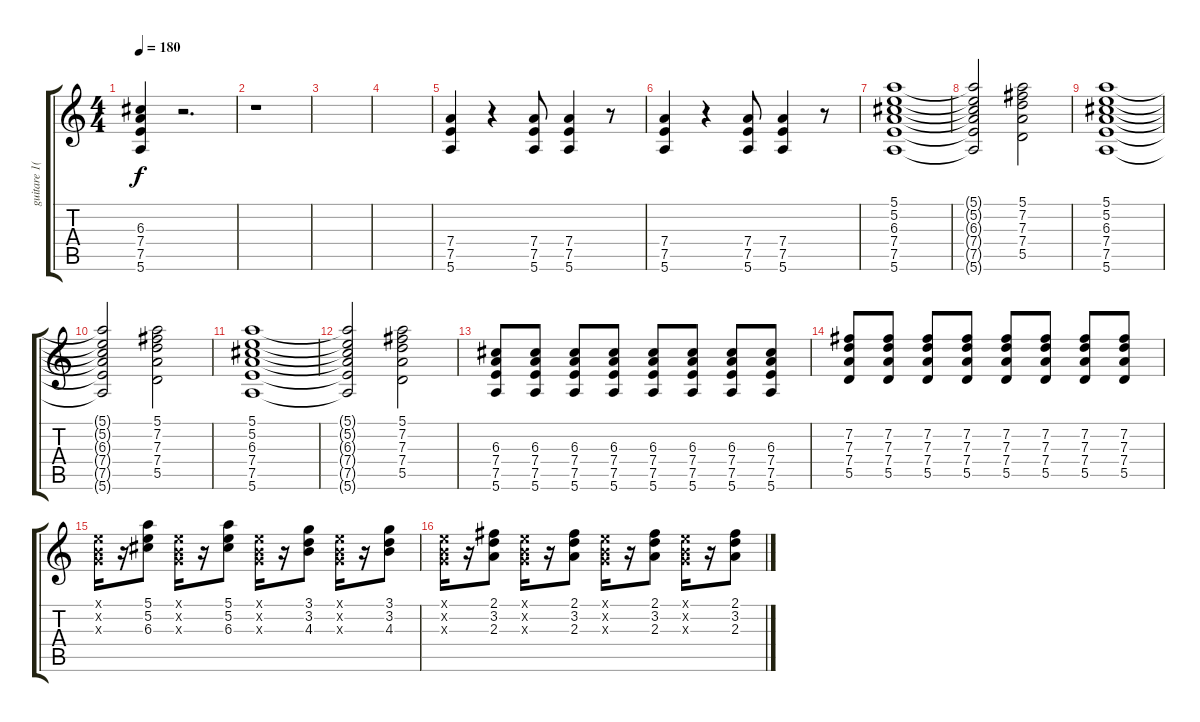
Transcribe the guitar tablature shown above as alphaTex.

\track ("guitare 1(lint)" "guitare 1(") {instrument distortionguitar}
\staff {score tabs}
\tuning (E4 B3 G3 D3 A2 E2) {hide}
\ts (4 4)
\tempo 180
\clef g2
\ks c
(6.3 7.4 7.5 5.6).4{dy f} r.2{d} |
r.1 |
|
|
(7.4 7.5 5.6).4 r.4 (7.4 7.5 5.6).8 (7.4 7.5 5.6).4 r.8 |
(7.4 7.5 5.6).4 r.4 (7.4 7.5 5.6).8 (7.4 7.5 5.6).4 r.8 |
(5.1 5.2 6.3 7.4 7.5 5.6).1 |
(5.1{t} 5.2{t} 6.3{t} 7.4{t} 7.5{t} 5.6{t}).2 (5.1 7.2 7.3 7.4 5.5).2 |
(5.1 5.2 6.3 7.4 7.5 5.6).1 |
(5.1{t} 5.2{t} 6.3{t} 7.4{t} 7.5{t} 5.6{t}).2 (5.1 7.2 7.3 7.4 5.5).2 |
(5.1 5.2 6.3 7.4 7.5 5.6).1 |
(5.1{t} 5.2{t} 6.3{t} 7.4{t} 7.5{t} 5.6{t}).2 (5.1 7.2 7.3 7.4 5.5).2 |
(6.3 7.4 7.5 5.6).8 (6.3 7.4 7.5 5.6).8 (6.3 7.4 7.5 5.6).8 (6.3 7.4 7.5 5.6).8 (6.3 7.4 7.5 5.6).8 (6.3 7.4 7.5 5.6).8 (6.3 7.4 7.5 5.6).8 (6.3 7.4 7.5 5.6).8 |
(7.2 7.3 7.4 5.5).8 (7.2 7.3 7.4 5.5).8 (7.2 7.3 7.4 5.5).8 (7.2 7.3 7.4 5.5).8 (7.2 7.3 7.4 5.5).8 (7.2 7.3 7.4 5.5).8 (7.2 7.3 7.4 5.5).8 (7.2 7.3 7.4 5.5).8 |
(0.1{x} 0.2{x} 0.3{x}).16 r.16 (5.1 5.2 6.3).8 (0.1{x} 0.2{x} 0.3{x}).16 r.16 (5.1 5.2 6.3).8 (0.1{x} 0.2{x} 0.3{x}).16 r.16 (3.1 3.2 4.3).8 (0.1{x} 0.2{x} 0.3{x}).16 r.16 (3.1 3.2 4.3).8 |
(0.1{x} 0.2{x} 0.3{x}).16 r.16 (2.1 3.2 2.3).8 (0.1{x} 0.2{x} 0.3{x}).16 r.16 (2.1 3.2 2.3).8 (0.1{x} 0.2{x} 0.3{x}).16 r.16 (2.1 3.2 2.3).8 (0.1{x} 0.2{x} 0.3{x}).16 r.16 (2.1 3.2 2.3).8
